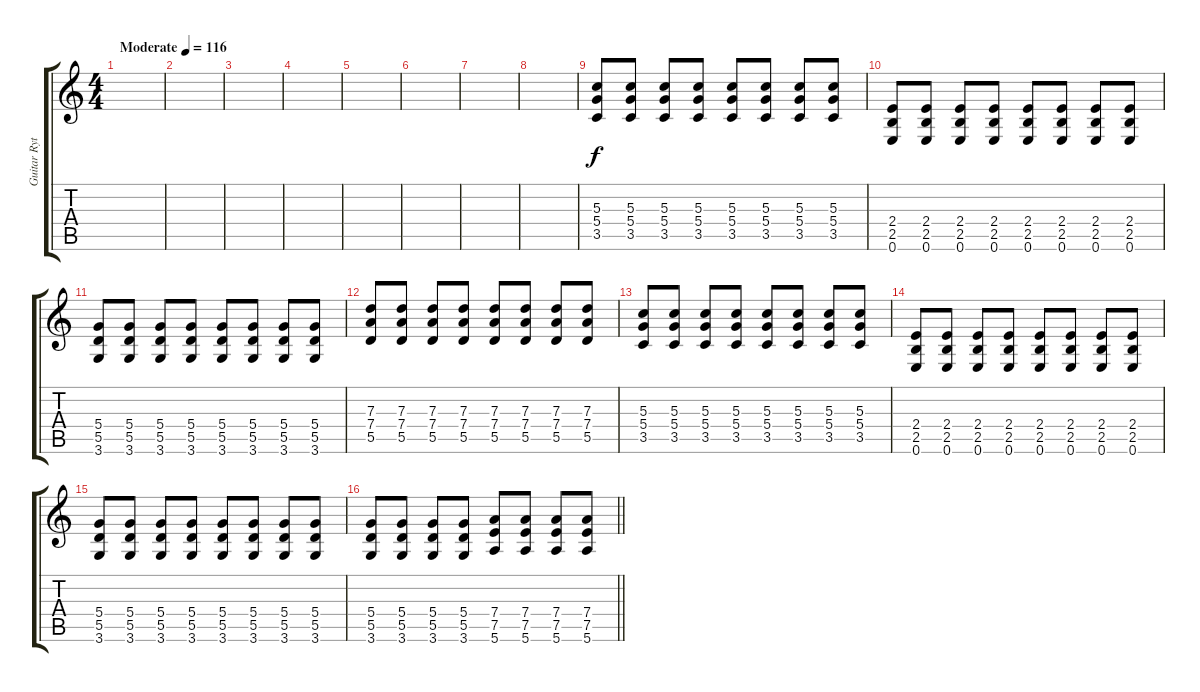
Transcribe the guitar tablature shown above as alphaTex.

\track ("Guitar Rythm" "Guitar Ryt") {instrument distortionguitar}
\staff {score tabs}
\tuning (E4 B3 G3 D3 A2 E2) {hide}
\ts (4 4)
\tempo (116 "Moderate")
\clef g2
\ks c
|
|
|
|
|
|
|
|
(5.3 5.4 3.5).8 (5.3 5.4 3.5).8 (5.3 5.4 3.5).8 (5.3 5.4 3.5).8 (5.3 5.4 3.5).8 (5.3 5.4 3.5).8 (5.3 5.4 3.5).8 (5.3 5.4 3.5).8 |
(2.4 2.5 0.6).8 (2.4 2.5 0.6).8 (2.4 2.5 0.6).8 (2.4 2.5 0.6).8 (2.4 2.5 0.6).8 (2.4 2.5 0.6).8 (2.4 2.5 0.6).8 (2.4 2.5 0.6).8 |
(5.4 5.5 3.6).8 (5.4 5.5 3.6).8 (5.4 5.5 3.6).8 (5.4 5.5 3.6).8 (5.4 5.5 3.6).8 (5.4 5.5 3.6).8 (5.4 5.5 3.6).8 (5.4 5.5 3.6).8 |
(7.3 7.4 5.5).8 (7.3 7.4 5.5).8 (7.3 7.4 5.5).8 (7.3 7.4 5.5).8 (7.3 7.4 5.5).8 (7.3 7.4 5.5).8 (7.3 7.4 5.5).8 (7.3 7.4 5.5).8 |
(5.3 5.4 3.5).8 (5.3 5.4 3.5).8 (5.3 5.4 3.5).8 (5.3 5.4 3.5).8 (5.3 5.4 3.5).8 (5.3 5.4 3.5).8 (5.3 5.4 3.5).8 (5.3 5.4 3.5).8 |
(2.4 2.5 0.6).8 (2.4 2.5 0.6).8 (2.4 2.5 0.6).8 (2.4 2.5 0.6).8 (2.4 2.5 0.6).8 (2.4 2.5 0.6).8 (2.4 2.5 0.6).8 (2.4 2.5 0.6).8 |
(5.4 5.5 3.6).8 (5.4 5.5 3.6).8 (5.4 5.5 3.6).8 (5.4 5.5 3.6).8 (5.4 5.5 3.6).8 (5.4 5.5 3.6).8 (5.4 5.5 3.6).8 (5.4 5.5 3.6).8 |
\barLineRight lightlight
(5.4 5.5 3.6).8 (5.4 5.5 3.6).8 (5.4 5.5 3.6).8 (5.4 5.5 3.6).8 (7.4 7.5 5.6).8 (7.4 7.5 5.6).8 (7.4 7.5 5.6).8 (7.4 7.5 5.6).8
